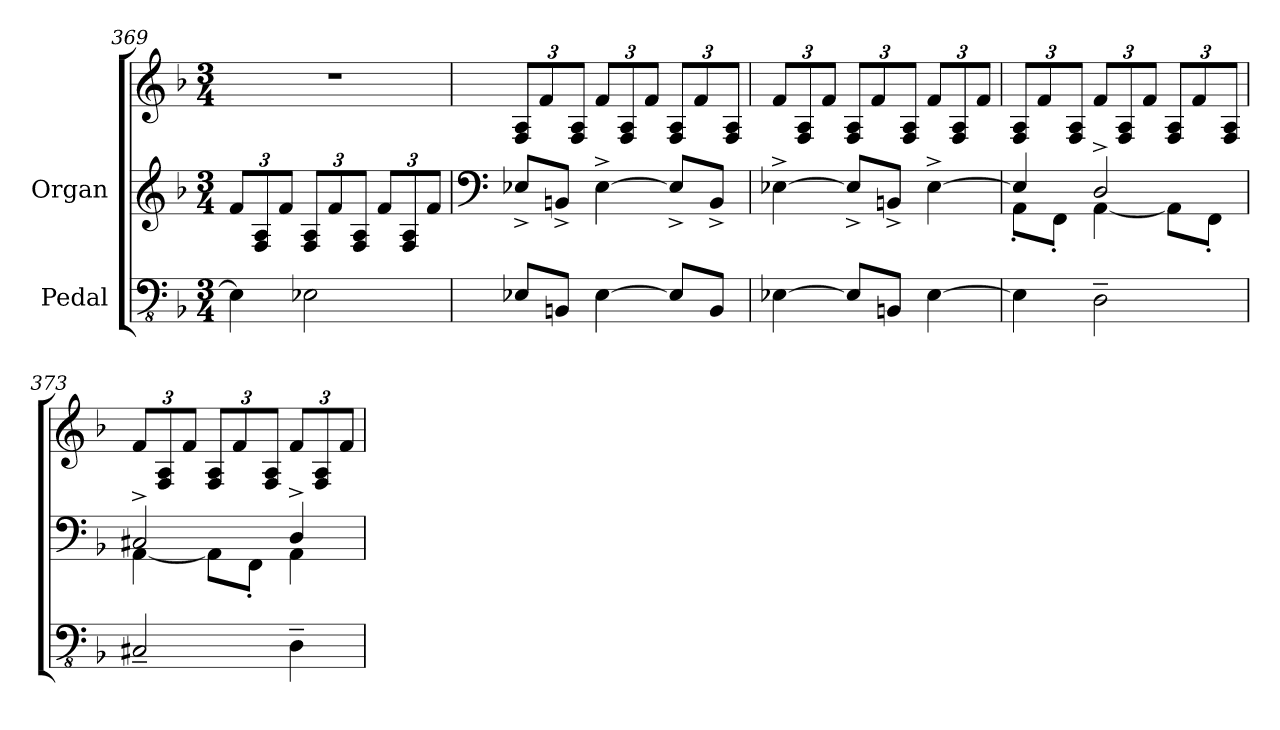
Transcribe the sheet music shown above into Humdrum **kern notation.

**kern	**kern	**kern
*part2	*part1	*part1
*staff3	*staff2	*staff1
*I"Pedal	*I"Organ	*
*clefFv4	*clefG2	*clefG2
*k[b-]	*k[b-]	*k[b-]
*M3/4	*M3/4	*M3/4
*	*Xbrackettup	*
=369	=369	=369
4EE-\]	12f/L	2.r
.	12F/ 12A/	.
.	12f/J	.
2EE-X\	12F/ 12A/L	.
.	12f/	.
.	12F/ 12A/J	.
.	12f/L	.
.	12F/ 12A/	.
.	12f/J	.
=370	=370	=370
*	*clefF4	*
*	*	*Xbrackettup
8EE-X/L	8E-X^/L	12F/ 12A/L
.	.	12f/
8BBBn/J	8BBn^/J	.
.	.	12F/ 12A/J
[4EE-\	[4E-^\	12f/L
.	.	12F/ 12A/
.	.	12f/J
8EE-/L]	8E-^/L]	12F/ 12A/L
.	.	12f/
8BBB/J	8BB^/J	.
.	.	12F/ 12A/J
=371	=371	=371
[4EE-X\	[4E-X^\	12f/L
.	.	12F/ 12A/
.	.	12f/J
8EE-/L]	8E-^/L]	12F/ 12A/L
.	.	12f/
8BBBn/J	8BBn^/J	.
.	.	12F/ 12A/J
[4EE-\	[4E-^\	12f/L
.	.	12F/ 12A/
.	.	12f/J
!!LO:PB:g=z
=372	=372	=372
*	*^	*
4EE-\]	4E-/]	8AA'\L	12F/ 12A/L
.	.	.	12f/
.	.	8FF'\J	.
.	.	.	12F/ 12A/J
2DD~\	2D^/	[4AA\	12f/L
.	.	.	12F/ 12A/
.	.	.	12f/J
.	.	8AA\L]	12F/ 12A/L
.	.	.	12f/
.	.	8FF'\J	.
.	.	.	12F/ 12A/J
=373	=373	=373	=373
2CC#X~/	2C#X^/	[4AA\	12f/L
.	.	.	12F/ 12A/
.	.	.	12f/J
.	.	8AA\L]	12F/ 12A/L
.	.	.	12f/
.	.	8FF'\J	.
.	.	.	12F/ 12A/J
4DD~\	4D^/	4AA\	12f/L
.	.	.	12F/ 12A/
.	.	.	12f/J
*	*v	*v	*
=	=	=
*-	*-	*-
